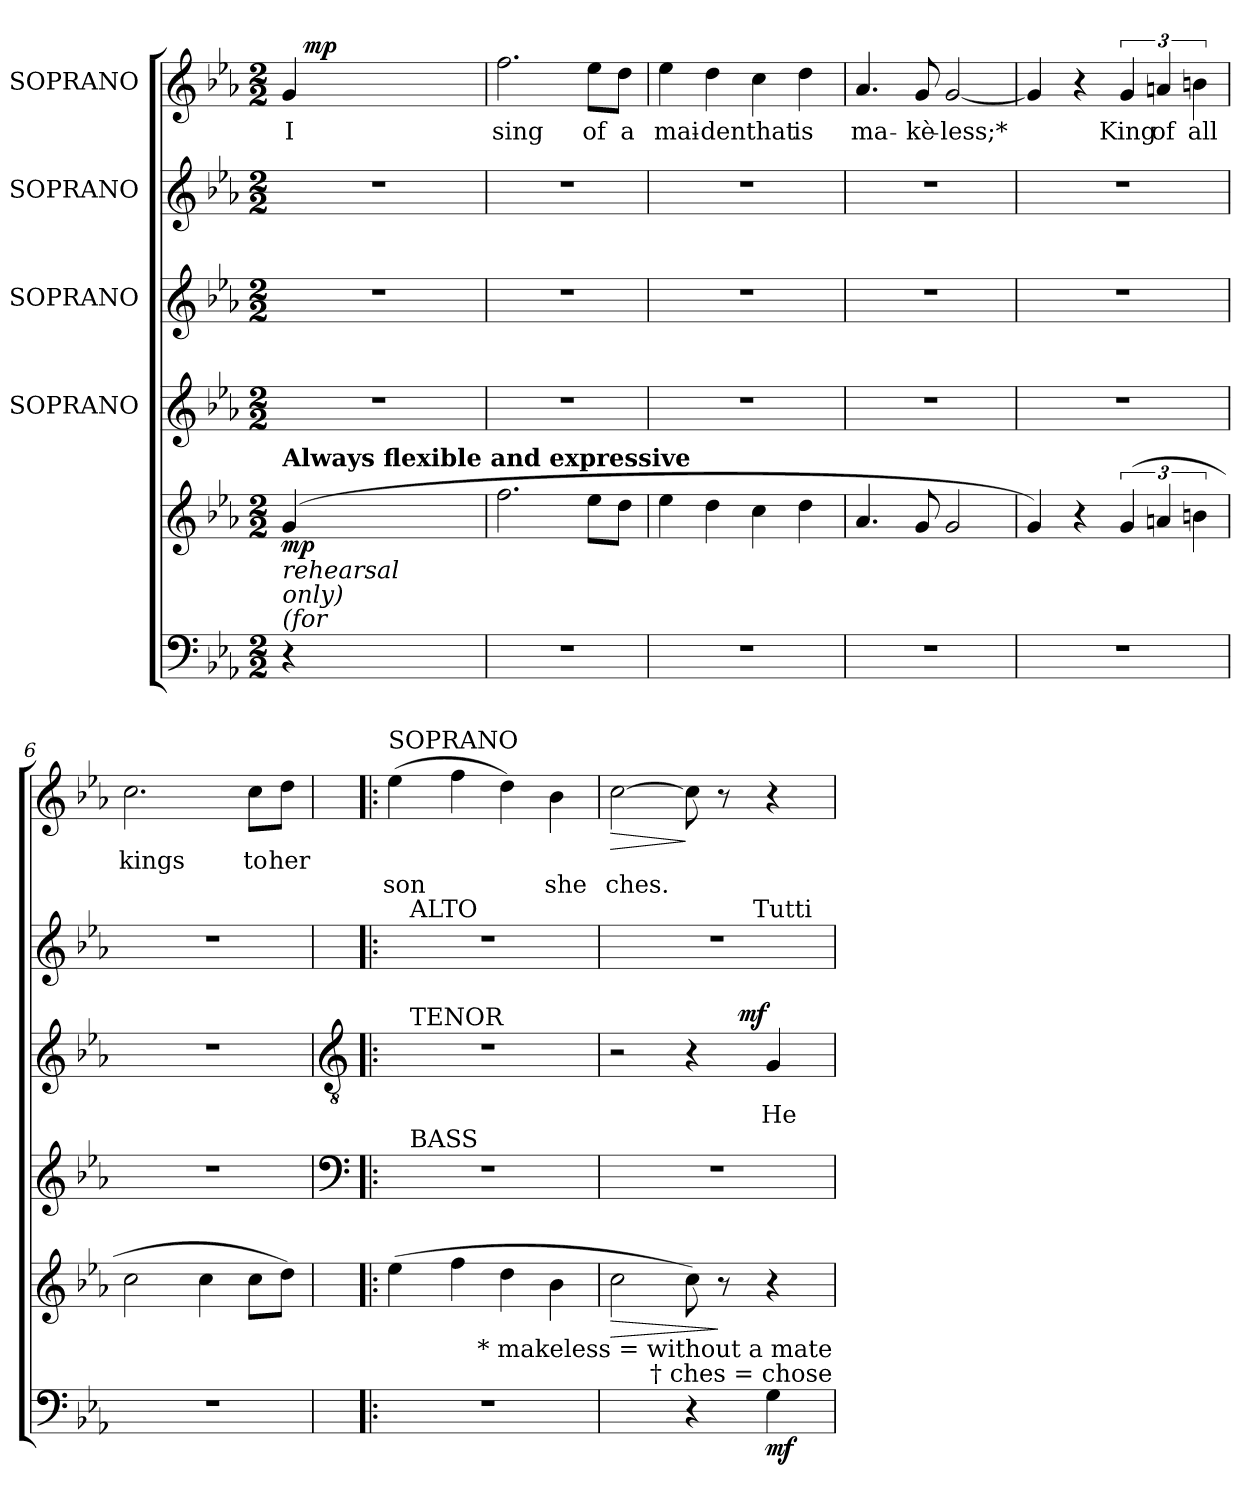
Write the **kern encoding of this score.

**kern	**dynam	**kern	**dynam	**kern	**kern	**text	**dynam	**kern	**kern	**text	**text	**dynam
*part6	*part6	*part5	*part5	*part4	*part3	*part3	*part3	*part2	*part1	*part1	*part1	*part1
*staff6	*staff6	*staff5	*staff5	*staff4	*staff3	*staff3	*staff3	*staff2	*staff1	*staff1	*staff1	*staff1
*	*	*	*	*I"SOPRANO	*I"SOPRANO	*	*	*I"SOPRANO	*I"SOPRANO	*	*	*
!!LO:PB:g=z
*clefF4	*	*clefG2	*	*clefG2	*clefG2	*	*	*clefG2	*clefG2	*	*	*
*k[b-e-a-]	*	*k[b-e-a-]	*	*k[b-e-a-]	*k[b-e-a-]	*	*	*k[b-e-a-]	*k[b-e-a-]	*	*	*
*E-:	*	*E-:	*	*E-:	*E-:	*	*	*E-:	*E-:	*	*	*
*M2/2	*	*M2/2	*	*M2/2	*M2/2	*	*	*M2/2	*M2/2	*	*	*
=1	=1	=1	=1	=1	=1	=1	=1	=1	=1	=1	=1	=1
!	!	!	!	!	!	!	!	!	!LO:TX:a:B:t=Always flexible and expressive	!	!	!
!	!	!LO:TX:a:B:t=Always flexible and expressive	!	!	!	!	!	!	!	!	!	!
!	!	!LO:TX:b:i:t=rehearsal	!	!	!	!	!	!	!	!	!	!
!	!	!LO:TX:b:i:t=only)	!	!	!	!	!	!	!	!	!	!
!	!	!LO:TX:b:i:t=(for	!	!	!	!	!	!	!	!	!	!
!	!	!	!LO:DY:b	!	!	!	!	!	!	!LO:LY:b	!	!
*	*	*	*	*	*	*	*	*	*^	*	*	*
4rC	.	(4g/	mp	1r	1r	.	.	1r	4g/	24ryy	I	.	.
.	.	.	.	.	.	.	.	.	.	96ryy	.	.	.
!	!	!	!	!	!	!	!	!	!	!	!	!	!LO:DY:a
.	.	.	.	.	.	.	.	.	.	3%2ryy	.	.	mp
2.ryy	.	2.ryy	.	.	.	.	.	.	2.ryy	.	.	.	.
.	.	.	.	.	.	.	.	.	.	6ryy	.	.	.
.	.	.	.	.	.	.	.	.	.	12ryy	.	.	.
.	.	.	.	.	.	.	.	.	.	48.ryy	.	.	.
=2	=2	=2	=2	=2	=2	=2	=2	=2	=2	=2	=2	=2	=2
!	!	!	!	!	!	!	!	!	!	!	!LO:LY:b	!	!
*	*	*	*	*	*	*	*	*	*v	*v	*	*	*
1r	.	2.ff\	.	1r	1r	.	.	1r	2.ff\	sing	.	.
!	!	!	!	!	!	!	!	!	!	!LO:LY:b	!	!
.	.	8ee-\L	.	.	.	.	.	.	8ee-\L	of	.	.
!	!	!	!	!	!	!	!	!	!	!LO:LY:b	!	!
.	.	8dd\J	.	.	.	.	.	.	8dd\J	a	.	.
=3	=3	=3	=3	=3	=3	=3	=3	=3	=3	=3	=3	=3
!	!	!	!	!	!	!	!	!	!	!LO:LY:b	!	!
1r	.	4ee-\	.	1r	1r	.	.	1r	4ee-\	mai-	.	.
!	!	!	!	!	!	!	!	!	!	!LO:LY:b	!	!
.	.	4dd\	.	.	.	.	.	.	4dd\	-denthat	.	.
*	*	*MM135	*	*	*	*	*	*	*	*	*	*
.	.	4cc\	.	.	.	.	.	.	4cc\	.	.	.
*	*	*	*	*	*	*	*	*	*MM135	*	*	*
!	!	!	!	!	!	!	!	!	!	!LO:LY:b	!	!
.	.	4dd\	.	.	.	.	.	.	4dd\	is	.	.
=4	=4	=4	=4	=4	=4	=4	=4	=4	=4	=4	=4	=4
!	!	!	!	!	!	!	!	!	!	!LO:LY:b	!	!
1r	.	4.a-/	.	1r	1r	.	.	1r	4.a-/	ma-	.	.
!	!	!	!	!	!	!	!	!	!	!LO:LY:b	!	!
.	.	8g/	.	.	.	.	.	.	8g/	-kè-	.	.
!	!	!	!	!	!	!	!	!	!	!LO:LY:b	!	!
.	.	2g/	.	.	.	.	.	.	[<2g/	-less;*	.	.
=5	=5	=5	=5	=5	=5	=5	=5	=5	=5	=5	=5	=5
1r	.	4g/)	.	1r	1r	.	.	1r	4g/]	.	.	.
.	.	4ra	.	.	.	.	.	.	4r	.	.	.
!	!	!	!	!	!	!	!	!	!	!LO:LY:b	!	!
.	.	(6g/	.	.	.	.	.	.	6g/	King	.	.
!	!	!	!	!	!	!	!	!	!	!LO:LY:b	!	!
.	.	6an/	.	.	.	.	.	.	6an/	of	.	.
!	!	!	!	!	!	!	!	!	!	!LO:LY:b	!	!
.	.	6bn\	.	.	.	.	.	.	6bn\	all	.	.
=6	=6	=6	=6	=6	=6	=6	=6	=6	=6	=6	=6	=6
!	!	!	!	!	!	!	!	!	!	!LO:LY:b	!	!
1r	.	2cc\	.	1r	1r	.	.	1r	2.cc\	kings	.	.
.	.	4cc\	.	.	.	.	.	.	.	.	.	.
!	!	!	!	!	!	!	!	!	!	!LO:LY:b	!	!
.	.	8cc\L	.	.	.	.	.	.	8cc\L	to	.	.
!	!	!	!	!	!	!	!	!	!	!LO:LY:b	!	!
.	.	8dd\J)	.	.	.	.	.	.	8dd\J	her	.	.
!!LO:LB:g=z
=7!|:	=7!|:	=7!|:	=7!|:	=7!|:	=7!|:	=7!|:	=7!|:	=7!|:	=7!|:	=7!|:	=7!|:	=7!|:
*	*	*	*	*clefF4	*clefGv2	*	*	*	*	*	*	*
!	!	!	!	!	!	!	!	!	!LO:TX:a:t=SOPRANO	!	!	!
!	!	!	!	!	!	!	!	!	!	!	!LO:LY:b	!
*	*	*	*	*^	*^	*	*	*^	*	*	*	*
1r	.	(<4ee-\	.	1r	16ryy	1r	16ryy	.	.	1r	16ryy	(>4ee-\	.	son	.
!	!	!	!	!	!	!	!	!	!	!	!LO:TX:a:t=ALTO	!	!	!	!
!	!	!	!	!	!	!	!LO:TX:a:t=TENOR	!	!	!	!	!	!	!	!
!	!	!	!	!	!LO:TX:a:t=BASS	!	!	!	!	!	!	!	!	!	!
.	.	.	.	.	2...ryy	.	2...ryy	.	.	.	2...ryy	.	.	.	.
.	.	4ff\	.	.	.	.	.	.	.	.	.	4ff\	.	.	.
.	.	4dd\	.	.	.	.	.	.	.	.	.	4dd\)	.	.	.
!	!	!	!	!	!	!	!	!	!	!	!	!	!	!LO:LY:b	!
.	.	4b-\	.	.	.	.	.	.	.	.	.	4b-\	.	she	.
=8	=8	=8	=8	=8	=8	=8	=8	=8	=8	=8	=8	=8	=8	=8	=8
!	!	!	!LO:HP:b	!	!	!	!	!	!	!	!	!	!	!LO:LY:b	!LO:HP:b
*	*	*	*	*v	*v	*	*	*	*	*	*	*	*	*	*
2ryy	.	2cc\	>	1r	2r	2ryy	.	.	1r	2ryy	[>2cc\	.	ches.	>
4rC	.	8cc\)	.	.	4r	8.ryy	.	.	.	8..ryy	8cc\]	.	.	]
.	.	8ra	]	.	.	.	.	.	.	.	8r	.	.	.
!	!	!	!	!	!	!	!	!LO:DY:a	!	!	!	!	!	!
.	.	.	.	.	.	4ryy	.	mf	.	.	.	.	.	.
!	!	!	!	!	!	!	!	!	!	!LO:TX:a:t=Tutti	!	!	!	!
.	.	.	.	.	.	.	.	.	.	4ryy	.	.	.	.
!	!LO:DY:b	!	!	!	!	!	!LO:LY:b	!	!	!	!	!	!	!
4G\	mf	4ra	.	.	4G/	.	He	.	.	.	4r	.	.	.
.	.	.	.	.	.	16ryy	.	.	.	.	.	.	.	.
.	.	.	.	.	.	.	.	.	.	32ryy	.	.	.	.
!	!	!LO:TX:b:t=* makeless = without a mate	!	!	!	!	!	!	!	!	!	!	!	!
!	!	!LO:TX:b:t=† ches = chose	!	!	!	!	!	!	!	!	!	!	!	!
*	*	*	*	*	*v	*v	*	*	*	*	*	*	*	*
*	*	*	*	*	*	*	*	*v	*v	*	*	*	*
=	=	=	=	=	=	=	=	=	=	=	=	=
*-	*-	*-	*-	*-	*-	*-	*-	*-	*-	*-	*-	*-
